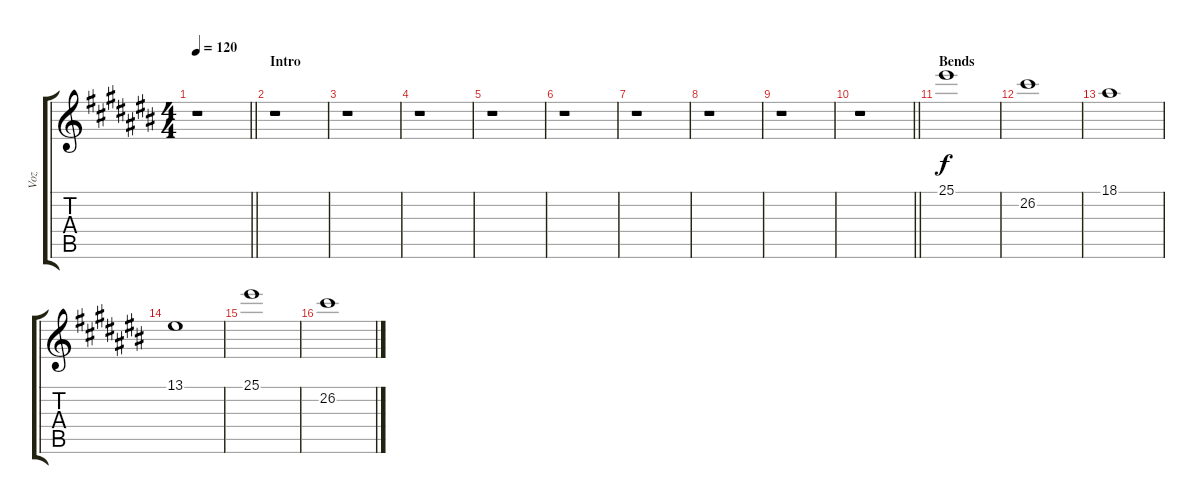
\track ("Voz" "Voz") {instrument lead6voice}
\staff {score tabs}
\tuning (E4 B3 G3 D3 A2 E2) {hide}
\ts (4 4)
\tempo 120
\clef g2
\barLineRight lightlight
\ks c#
r.1{dy f instrument lead6voice} |
\section ("" "Intro")
r.1 |
r.1 |
r.1 |
r.1 |
r.1 |
r.1 |
r.1 |
r.1 |
\barLineRight lightlight
r.1 |
\section ("" "Bends")
25.1.1 |
26.2.1 |
18.1.1 |
13.1.1 |
25.1.1 |
26.2.1
